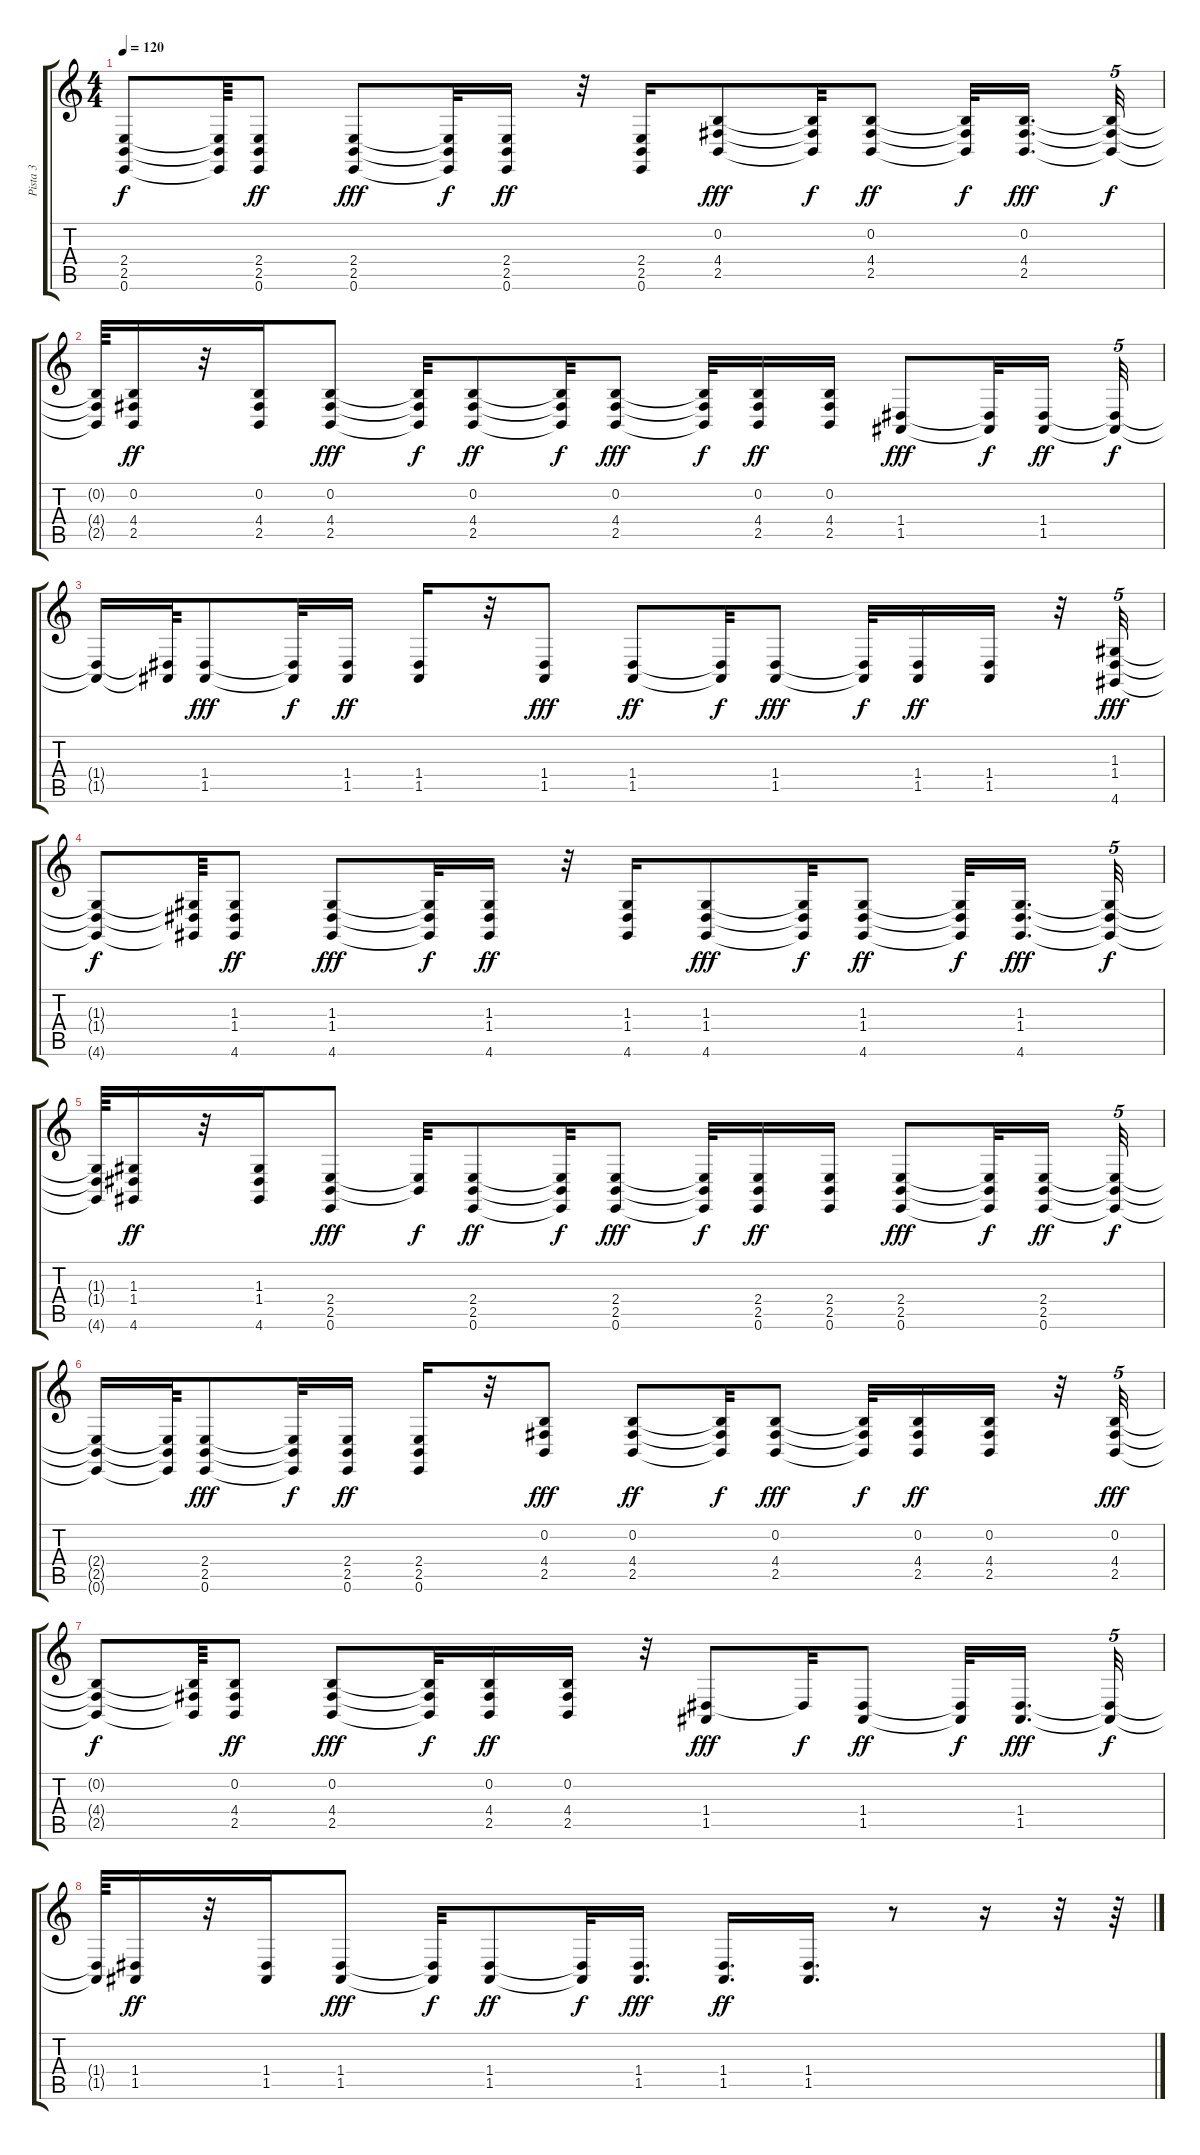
\track ("Pista 3" "Pista 3") {instrument tubularbells}
\staff {score tabs}
\tuning (E4 B3 G3 D3 A2 E2) {hide}
\ts (4 4)
\tempo 120
\clef g2
\ks c
(2.4{t} 2.5{t} 0.6{t}).8{dy f} (2.4{t} 2.5{t} 0.6{t}).64 (2.4 2.5 0.6).8{dy ff} (2.4 2.5 0.6).8{dy fff} (2.4{t} 2.5{t} 0.6{t}).32{dy f} (2.4 2.5 0.6).16{dy ff} r.32 (2.4 2.5 0.6).16 (0.2 4.4 2.5).8{dy fff} (0.2{t} 4.4{t} 2.5{t}).32{dy f} (0.2 4.4 2.5).8{dy ff} (0.2{t} 4.4{t} 2.5{t}).32{dy f} (0.2 4.4 2.5).16{d dy fff} (0.2{t} 4.4{t} 2.5{t}).32{tu (5 4) dy f} |
(0.2{t} 4.4{t} 2.5{t}).64 (0.2 4.4 2.5).16{dy ff} r.32 (0.2 4.4 2.5).16 (0.2 4.4 2.5).8{dy fff} (0.2{t} 4.4{t} 2.5{t}).32{dy f} (0.2 4.4 2.5).8{dy ff} (0.2{t} 4.4{t} 2.5{t}).32{dy f} (0.2 4.4 2.5).8{dy fff} (0.2{t} 4.4{t} 2.5{t}).32{dy f} (0.2 4.4 2.5).16{dy ff} (0.2 4.4 2.5).16 (1.4 1.5).8{dy fff} (1.4{t} 1.5{t}).32{dy f} (1.4 1.5).16{dy ff} (1.4{t} 1.5{t}).32{tu (5 4) dy f} |
(1.4{t} 1.5{t}).16 (1.4{t} 1.5{t}).64 (1.4 1.5).8{dy fff} (1.4{t} 1.5{t}).32{dy f} (1.4 1.5).16{dy ff} (1.4 1.5).16 r.32 (1.4 1.5).8{dy fff} (1.4 1.5).8{dy ff} (1.4{t} 1.5{t}).32{dy f} (1.4 1.5).8{dy fff} (1.4{t} 1.5{t}).32{dy f} (1.4 1.5).16{dy ff} (1.4 1.5).16 r.32 (1.3 1.4 4.6).32{tu (5 4) dy fff} |
(1.3{t} 1.4{t} 4.6{t}).8{dy f} (1.3{t} 1.4{t} 4.6{t}).64 (1.3 1.4 4.6).8{dy ff} (1.3 1.4 4.6).8{dy fff} (1.3{t} 1.4{t} 4.6{t}).32{dy f} (1.3 1.4 4.6).16{dy ff} r.32 (1.3 1.4 4.6).16 (1.3 1.4 4.6).8{dy fff} (1.3{t} 1.4{t} 4.6{t}).32{dy f} (1.3 1.4 4.6).8{dy ff} (1.3{t} 1.4{t} 4.6{t}).32{dy f} (1.3 1.4 4.6).16{d dy fff} (1.3{t} 1.4{t} 4.6{t}).32{tu (5 4) dy f} |
(1.3{t} 1.4{t} 4.6{t}).64 (1.3 1.4 4.6).16{dy ff} r.32 (1.3 1.4 4.6).16 (2.4 2.5 0.6).8{dy fff} (2.4{t} 2.5{t}).32{dy f} (2.4 2.5 0.6).8{dy ff} (2.4{t} 2.5{t} 0.6{t}).32{dy f} (2.4 2.5 0.6).8{dy fff} (2.4{t} 2.5{t} 0.6{t}).32{dy f} (2.4 2.5 0.6).16{dy ff} (2.4 2.5 0.6).16 (2.4 2.5 0.6).8{dy fff} (2.4{t} 2.5{t} 0.6{t}).32{dy f} (2.4 2.5 0.6).16{dy ff} (2.4{t} 2.5{t} 0.6{t}).32{tu (5 4) dy f} |
(2.4{t} 2.5{t} 0.6{t}).16 (2.4{t} 2.5{t} 0.6{t}).64 (2.4 2.5 0.6).8{dy fff} (2.4{t} 2.5{t} 0.6{t}).32{dy f} (2.4 2.5 0.6).16{dy ff} (2.4 2.5 0.6).16 r.32 (0.2 4.4 2.5).8{dy fff} (0.2 4.4 2.5).8{dy ff} (0.2{t} 4.4{t} 2.5{t}).32{dy f} (0.2 4.4 2.5).8{dy fff} (0.2{t} 4.4{t} 2.5{t}).32{dy f} (0.2 4.4 2.5).16{dy ff} (0.2 4.4 2.5).16 r.32 (0.2 4.4 2.5).32{tu (5 4) dy fff} |
(0.2{t} 4.4{t} 2.5{t}).8{dy f} (0.2{t} 4.4{t} 2.5{t}).64 (0.2 4.4 2.5).8{dy ff} (0.2 4.4 2.5).8{dy fff} (0.2{t} 4.4{t} 2.5{t}).32{dy f} (0.2 4.4 2.5).16{dy ff} (0.2 4.4 2.5).16 r.32 (1.4 1.5).8{dy fff} 1.4{t}.32{dy f} (1.4 1.5).8{dy ff} (1.4{t} 1.5{t}).32{dy f} (1.4 1.5).16{d dy fff} (1.4{t} 1.5{t}).32{tu (5 4) dy f} |
(1.4{t} 1.5{t}).64 (1.4 1.5).16{dy ff} r.32 (1.4 1.5).16 (1.4 1.5).8{dy fff} (1.4{t} 1.5{t}).32{dy f} (1.4 1.5).8{dy ff} (1.4{t} 1.5{t}).32{dy f} (1.4 1.5).16{d dy fff} (1.4 1.5).16{d dy ff} (1.4 1.5).16{d} r.8 r.16 r.32 r.64
